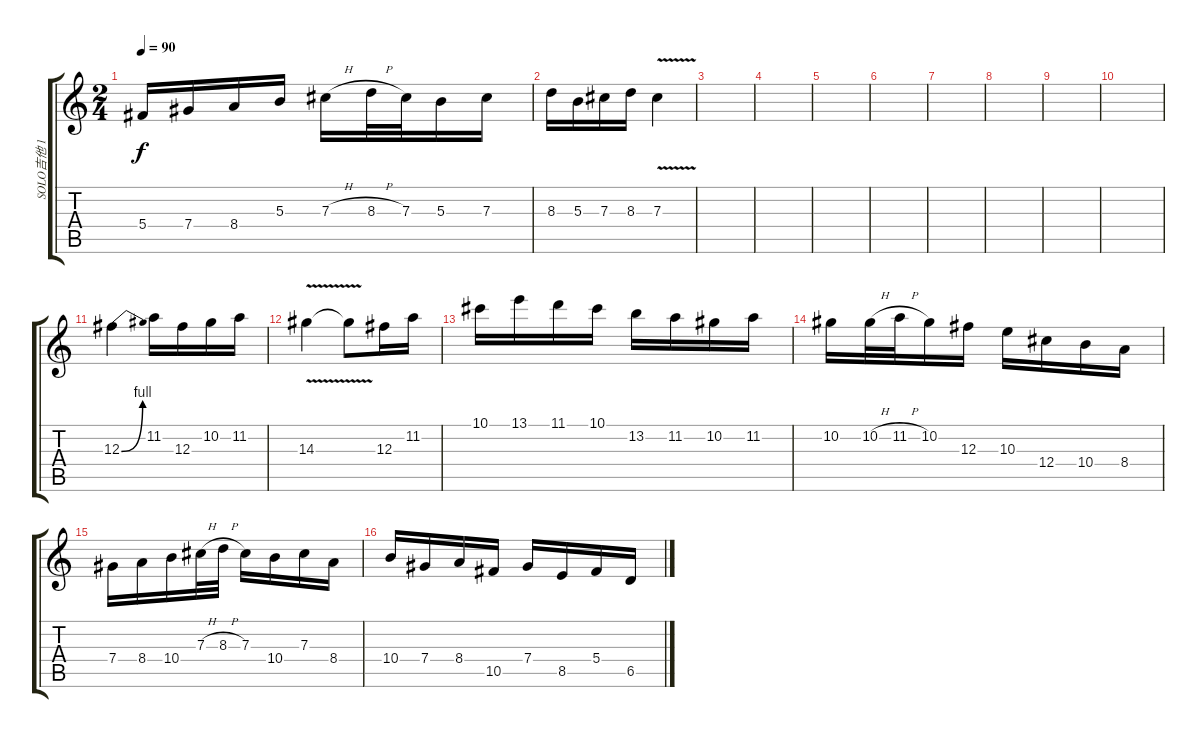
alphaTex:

\track ("SOLO吉他 1" "SOLO吉他 1") {instrument distortionguitar}
\staff {score tabs}
\tuning (Eb4 Bb3 Gb3 Db3 Ab2 Eb2) {hide}
\ts (2 4)
\tempo 90
\clef g2
\ks c
5.4.16{dy f} 7.4.16 8.4.16 5.3.16 7.3{h}.16 8.3{h}.32 7.3.32 5.3.16 7.3.16 |
8.3.16 5.3.16 7.3.16 8.3.16 7.3{v}.4 |
|
|
|
|
|
|
|
|
12.3{be (bend 0 0 60 4)}.4 11.2.16 12.3.16 10.2.16 11.2.16 |
14.3{v}.4 14.3{t}.8 12.3.16 11.2.16 |
10.1.16 13.1.16 11.1.16 10.1.16 13.2.16 11.2.16 10.2.16 11.2.16 |
10.2.16 10.2{h}.32 11.2{h}.32 10.2.16 12.3.16 10.3.16 12.4.16 10.4.16 8.4.16 |
7.4.16 8.4.16 10.4.16 7.3{h}.32 8.3{h}.32 7.3.16 10.4.16 7.3.16 8.4.16 |
10.4.16 7.4.16 8.4.16 10.5.16 7.4.16 8.5.16 5.4.16 6.5.16
